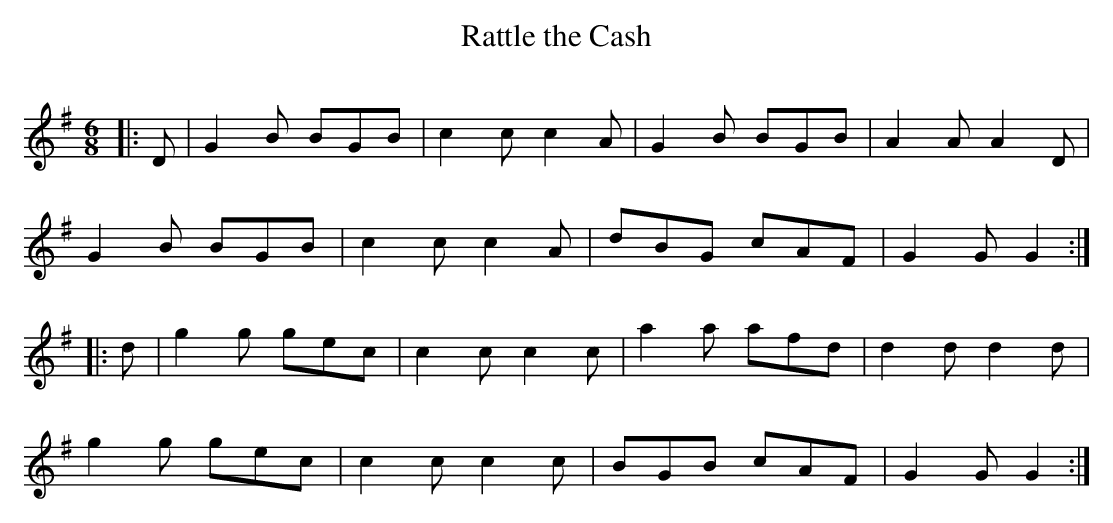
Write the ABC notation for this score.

X:1
T: Rattle the Cash
Q:140
K:G
M:6/8
L:1/16
|:D2|G4B2 B2G2B2|c4c2 c4A2|G4B2 B2G2B2|A4A2 A4D2|
G4B2 B2G2B2|c4c2 c4A2|d2B2G2 c2A2F2|G4G2 G4:|
|:d2|g4g2 g2e2c2|c4c2 c4c2|a4a2 a2f2d2|d4d2 d4d2|
g4g2 g2e2c2|c4c2 c4c2|B2G2B2 c2A2F2|G4G2 G4:|
